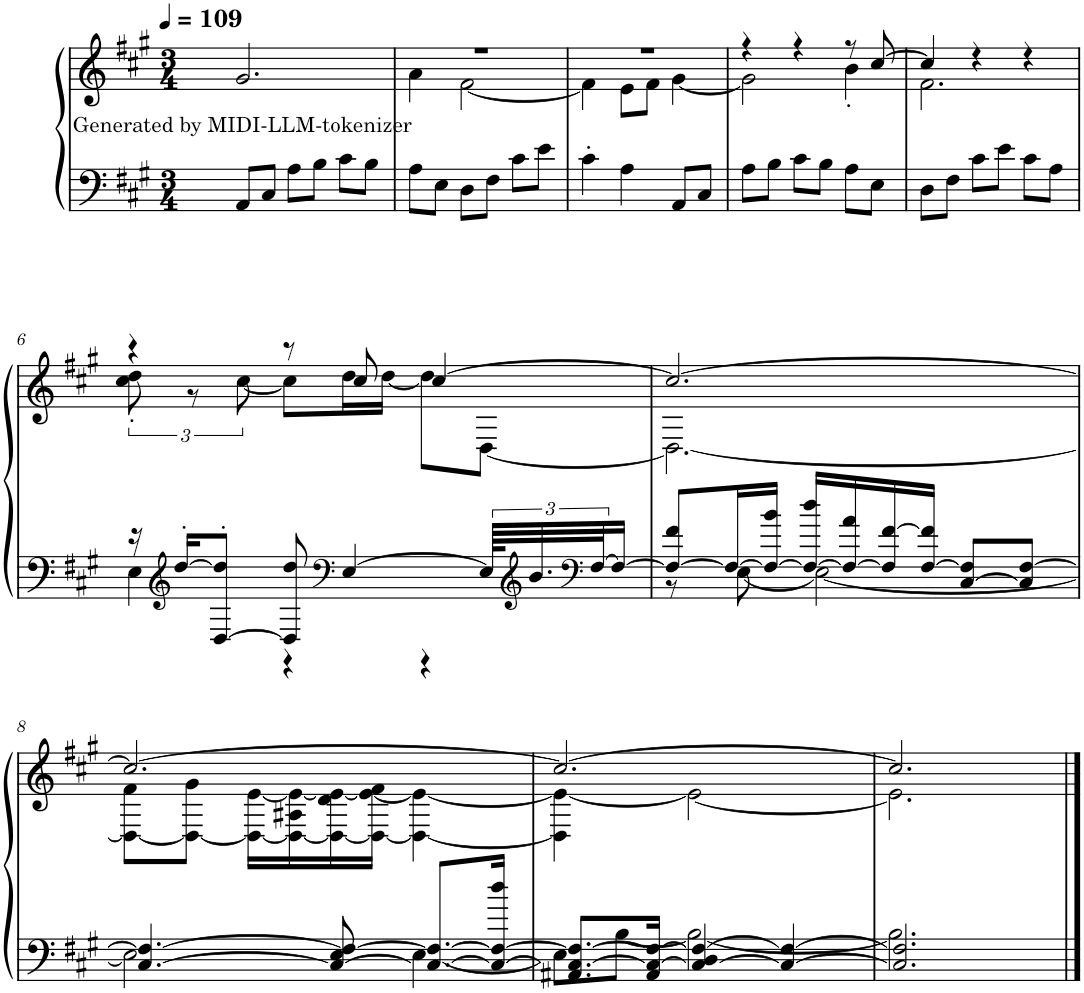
**kern	**kern	**text
*part1	*part1	*part1
*staff2	*staff1	*staff1
*I"Piano	*	*
*I'Pno.	*	*
*clefF4	*clefG2	*
*k[f#c#g#]	*k[f#c#g#]	*
*M3/4	*M3/4	*
*MM109	*MM109	*
=1	=1	=1
!	!	!LO:LY:b
8AA/L	2.g#/	Generated by MIDI-LLM-tokenizer
8C#/J	.	.
8A\L	.	.
8B\J	.	.
8c#\L	.	.
8B\J	.	.
=2	=2	=2
*	*^	*
8A\L	2.r	4a\	.
8E\J	.	.	.
8D\L	.	[2f#\	.
8F#\J	.	.	.
8c#\L	.	.	.
8e\J	.	.	.
=3	=3	=3	=3
4c#'\	2.r	4f#\]	.
4A\	.	8e\L	.
.	.	8f#\J	.
8AA/L	.	[4g#\	.
8C#/J	.	.	.
=4	=4	=4	=4
8A\L	4r	2g#\]	.
8B\J	.	.	.
8c#\L	4r	.	.
8B\J	.	.	.
8A\L	8r	4b'\	.
8E\J	[8cc#/	.	.
=5	=5	=5	=5
8D\L	4cc#/]	2.f#\	.
8F#\J	.	.	.
8c#\L	4r	.	.
8e\J	.	.	.
8c#\L	4r	.	.
8A\J	.	.	.
!!LO:LB:g=z	!!
=6	=6	=6	=6
*^	*	*	*
16r	4E\	4r	12cc#\' 12dd\'	.
*clefG2	*	*	*	*
[16dd'/KL	.	.	.	.
.	.	.	12r	.
[8D/' 8dd/]'J	.	.	.	.
.	.	.	[12cc#\	.
8D/] 8dd/	4r	8r	8cc#\L]	.
*clefF4	*	*	*	*
[4E/	.	8cc#/	16dd\L	.
.	.	.	[16dd\JJ	.
.	4r	[4cc#/	8dd\L]	.
96E/KLLL]	.	.	[8D\J	.
*clefG2	*	*	*	*
48.b/	.	.	.	.
*clefF4	*	*	*	*
[48F#/J	.	.	.	.
16F#/JJ_	.	.	.	.
=7	=7	=7	=7	=7
8F#/_ 8f#/L	8r	2.cc#/_	2.D\_	.
16F#/L_	[8E\	.	.	.
16F#/_ 16b/JJ	.	.	.	.
16F#/_ 16dd/LL	2E\_	.	.	.
16F#/_ 16a/	.	.	.	.
16F#/] [16f#/	.	.	.	.
[16F#/ 16f#/]JJ	.	.	.	.
[8C#/ 8F#/]L	.	.	.	.
8C#/] [8F#/J	.	.	.	.
!!LO:LB:g=z	!!
=8	=8	=8	=8	=8
[4.C#/ 4.F#/_	2E\]	2.cc#/_	8D\_ 8f#\L	.
.	.	.	8D\_ 8g#\J	.
.	.	.	16D\_ [16e\LL	.
.	.	.	16D\_ 16A#X\ 16e\_	.
8C#/_ 8E/ 8F#/_	.	.	16D\_ 16d\ 16e\_	.
.	.	.	16D\_ 16e\_ 16f#\JJ	.
8.C#/_ 8.F#/_L	[4E\	.	4D\_ 4e\_	.
16C#/_ 16F#/_ 16dd/Jk	.	.	.	.
=9	=9	=9	=9	=9
8.AA#X/ 8.C#/_ 8.F#/_L	8E\L]	2.cc#/_	4D\] 4e\_	.
.	[8B\J	.	.	.
16AA#/ 16C#/_ 16F#/_Jk	.	.	.	.
4C#/_ 4D/ 4F#/_	2B\_	.	2e\_	.
4C#/_ 4F#/_	.	.	.	.
=10	=10	=10	=10	=10
2.C#/] 2.F#/]	2.B\]	2.cc#/]	2.e\]	.
*v	*v	*	*	*
*	*v	*v	*
==	==	==
*-	*-	*-
